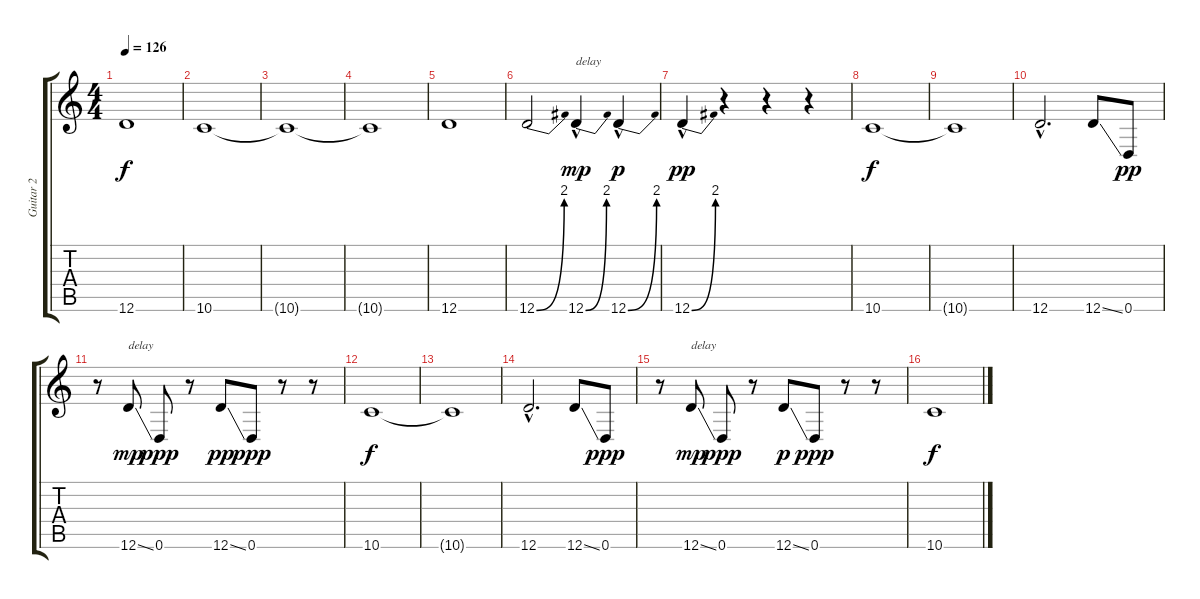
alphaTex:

\track ("Guitar 2" "Guitar 2") {instrument distortionguitar}
\staff {score tabs}
\tuning (E4 B3 G3 D3 A2 D2) {hide}
\ts (4 4)
\tempo 126
\clef g2
\ks c
12.6{t}.1{dy f} |
10.6.1 |
10.6{t}.1{volume 12} |
10.6{t}.1 |
12.6.1{volume 11} |
12.6{be (bend 0 0 60 8)}.2{volume 14} 12.6{be (bend 0 0 60 8) hac}.4{txt "delay" dy mp} 12.6{be (bend 0 0 60 8) hac}.4{dy p} |
12.6{be (bend 0 0 60 8) hac}.4{dy pp} r.4 r.4 r.4{volume 0} |
10.6.1{dy f volume 12} |
10.6{t}.1 |
12.6{hac}.2{d} 12.6{ss}.8 0.6.8{dy pp} |
r.8 12.6{ss}.8{txt "delay" dy mp} 0.6.8{dy ppp} r.8 12.6{ss}.8{dy pp} 0.6.8{dy ppp} r.8 r.8{volume 0} |
10.6.1{dy f volume 14} |
10.6{t}.1 |
12.6{hac}.2{d} 12.6{ss}.8 0.6.8{dy ppp} |
r.8 12.6{ss}.8{txt "delay" dy mp} 0.6.8{dy ppp} r.8 12.6{ss}.8{dy p} 0.6.8{dy ppp} r.8 r.8{volume 0} |
10.6.1{dy f volume 12}
